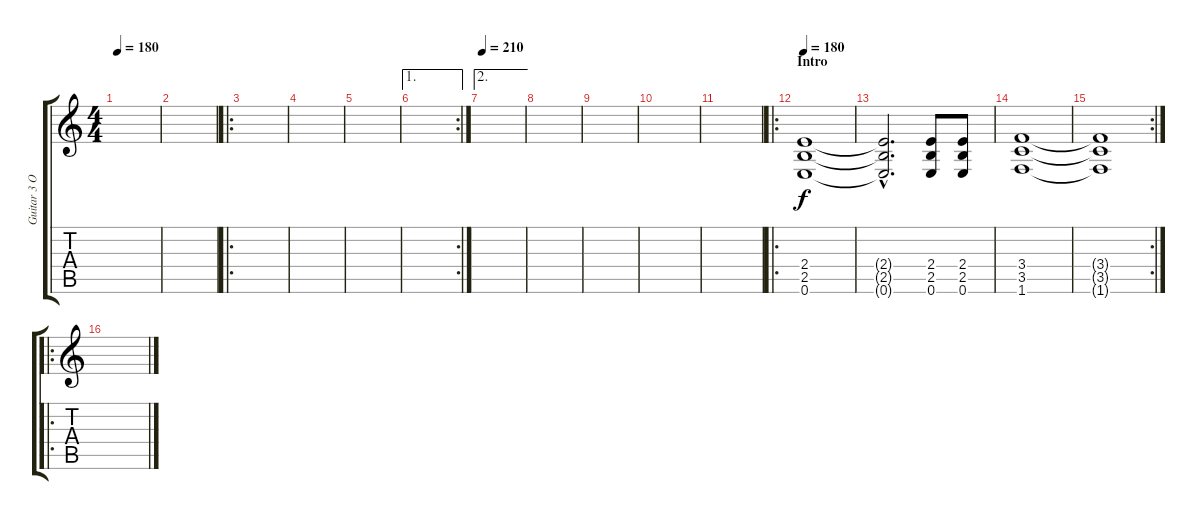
\track ("Guitar 3 Overdub" "Guitar 3 O") {instrument distortionguitar}
\staff {score tabs}
\tuning (E4 B3 G3 D3 A2 E2) {hide}
\ts (4 4)
\tempo 180
\clef g2
\ks c
|
|
\ro
|
|
|
\ae 1
\rc 2
|
\ae 2
\tempo 210
|
|
|
|
|
\ro
\section ("" "Intro")
\tempo 180
(2.4 2.5 0.6).1 |
(2.4{hac t} 2.5{hac t} 0.6{hac t}).2{d} (2.4 2.5 0.6).8 (2.4 2.5 0.6).8 |
(3.4 3.5 1.6).1 |
\rc 2
(3.4{t} 3.5{t} 1.6{t}).1 |
\ro
